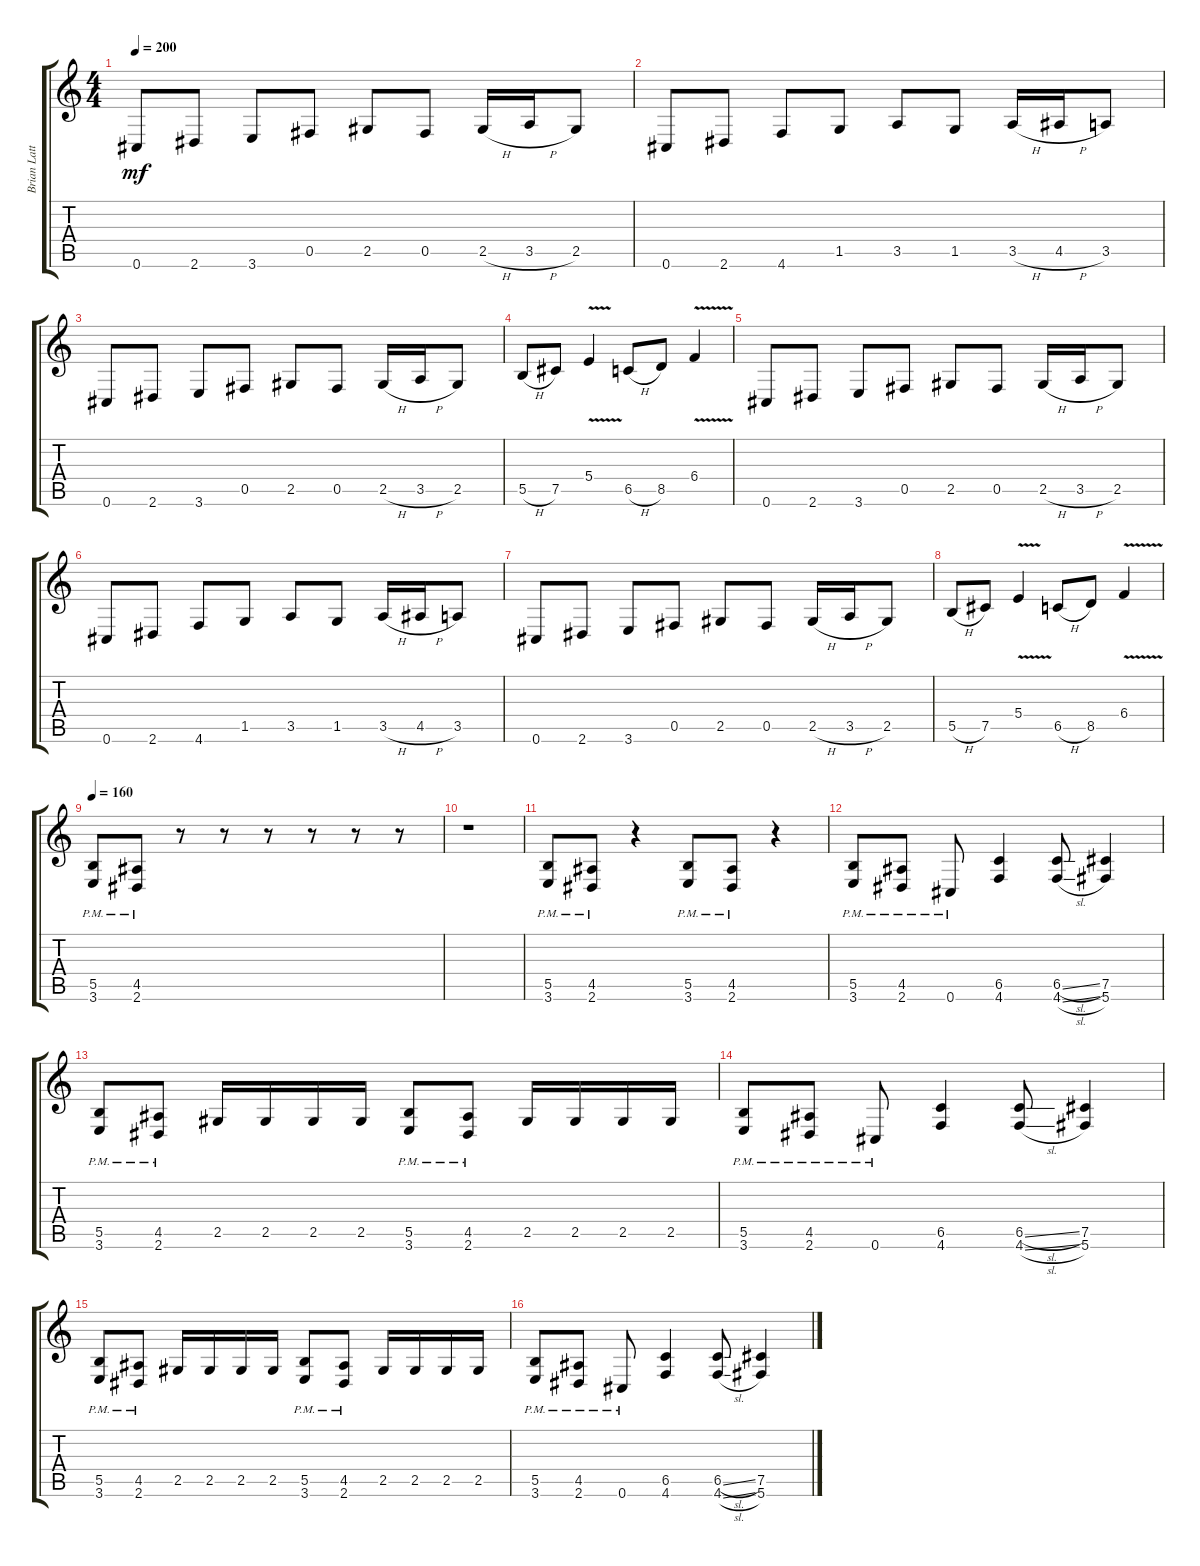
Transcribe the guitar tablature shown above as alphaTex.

\track ("Brian Latta" "Brian Latt") {instrument distortionguitar}
\staff {score tabs}
\tuning (Db4 Ab3 E3 B2 Gb2 Db2) {hide}
\ts (4 4)
\tempo 200
\clef g2
\ks c
0.6.8{dy mf} 2.6.8 3.6.8 0.5.8 2.5.8 0.5.8 2.5{h}.16 3.5{h}.16 2.5.8 |
0.6.8 2.6.8 4.6.8 1.5.8 3.5.8 1.5.8 3.5{h}.16 4.5{h}.16 3.5.8 |
0.6.8 2.6.8 3.6.8 0.5.8 2.5.8 0.5.8 2.5{h}.16 3.5{h}.16 2.5.8 |
5.5{h}.8 7.5.8 5.4{v}.4 6.5{h}.8 8.5.8 6.4{v}.4 |
0.6.8 2.6.8 3.6.8 0.5.8 2.5.8 0.5.8 2.5{h}.16 3.5{h}.16 2.5.8 |
0.6.8 2.6.8 4.6.8 1.5.8 3.5.8 1.5.8 3.5{h}.16 4.5{h}.16 3.5.8 |
0.6.8 2.6.8 3.6.8 0.5.8 2.5.8 0.5.8 2.5{h}.16 3.5{h}.16 2.5.8 |
5.5{h}.8 7.5.8 5.4{v}.4 6.5{h}.8 8.5.8 6.4{v}.4 |
\tempo 160
(5.5{pm} 3.6{pm}).8 (4.5{pm} 2.6{pm}).8 r.8 r.8 r.8 r.8 r.8 r.8 |
r.1 |
(5.5{pm} 3.6{pm}).8 (4.5{pm} 2.6{pm}).8 r.4 (5.5{pm} 3.6{pm}).8 (4.5{pm} 2.6{pm}).8 r.4 |
(5.5{pm} 3.6{pm}).8 (4.5{pm} 2.6{pm}).8 0.6{pm}.8 (6.5 4.6).4 (6.5{sl} 4.6{sl}).8 (7.5 5.6).4 |
(5.5{pm} 3.6{pm}).8 (4.5{pm} 2.6{pm}).8 2.5.16 2.5.16 2.5.16 2.5.16 (5.5{pm} 3.6{pm}).8 (4.5{pm} 2.6{pm}).8 2.5.16 2.5.16 2.5.16 2.5.16 |
(5.5{pm} 3.6{pm}).8 (4.5{pm} 2.6{pm}).8 0.6{pm}.8 (6.5 4.6).4 (6.5{sl} 4.6{sl}).8 (7.5 5.6).4 |
(5.5{pm} 3.6{pm}).8 (4.5{pm} 2.6{pm}).8 2.5.16 2.5.16 2.5.16 2.5.16 (5.5{pm} 3.6{pm}).8 (4.5{pm} 2.6{pm}).8 2.5.16 2.5.16 2.5.16 2.5.16 |
(5.5{pm} 3.6{pm}).8 (4.5{pm} 2.6{pm}).8 0.6{pm}.8 (6.5 4.6).4 (6.5{sl} 4.6{sl}).8 (7.5 5.6).4
